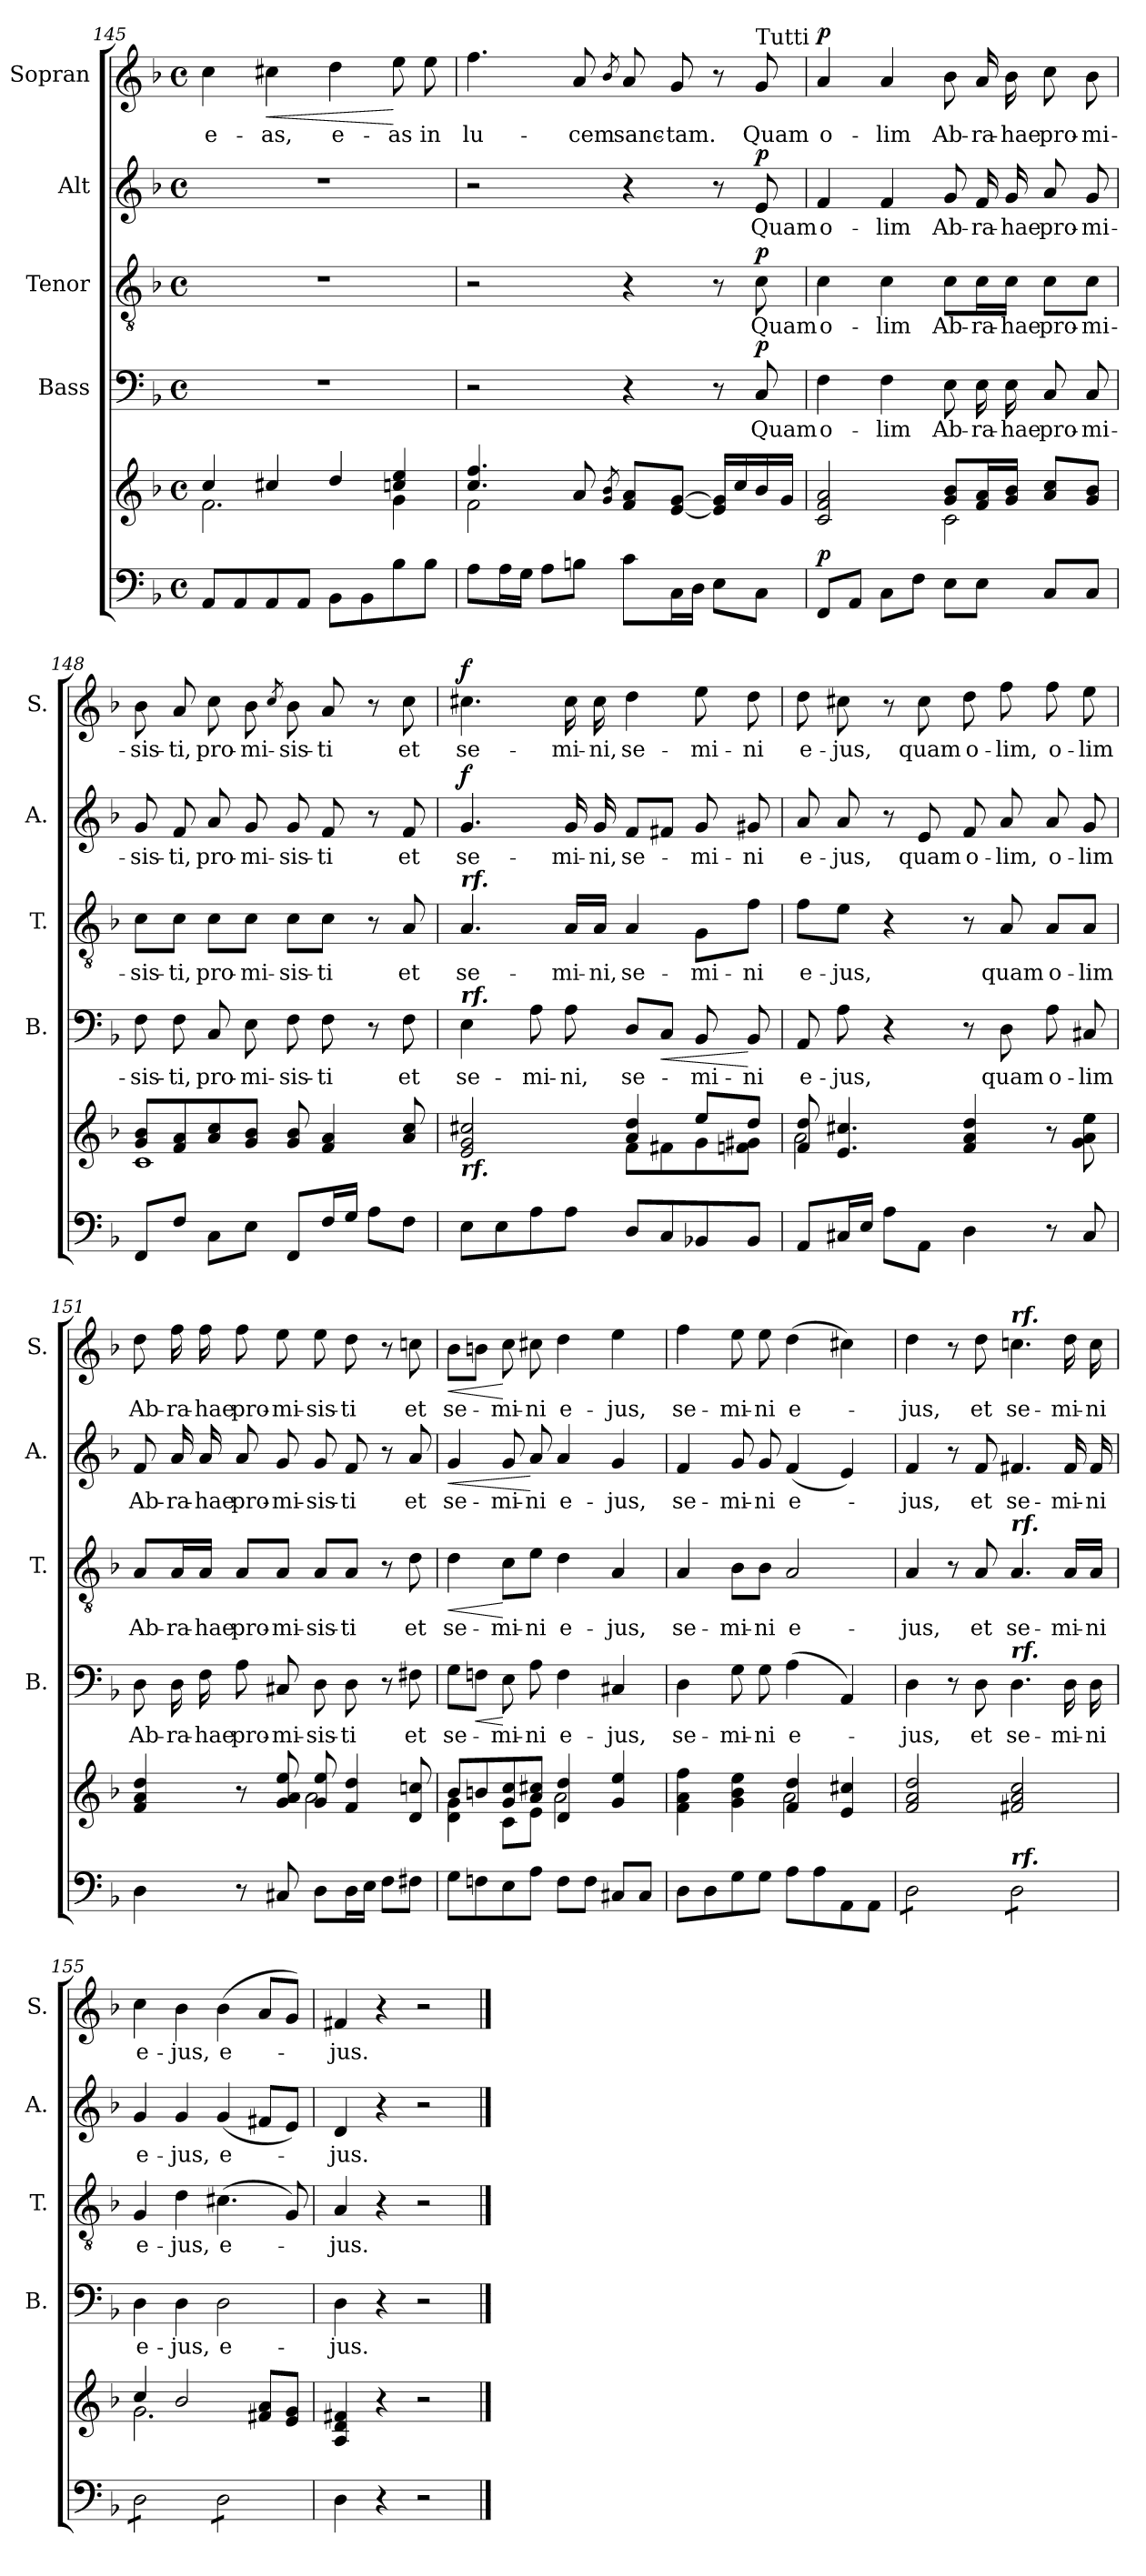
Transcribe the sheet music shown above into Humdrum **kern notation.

**kern	**kern	**dynam	**kern	**text	**dynam	**kern	**text	**dynam	**kern	**text	**dynam	**kern	**text	**dynam
*part5	*part5	*part5	*part4	*part4	*part4	*part3	*part3	*part3	*part2	*part2	*part2	*part1	*part1	*part1
*staff6	*staff5	*staff5/6	*staff4	*staff4	*staff4	*staff3	*staff3	*staff3	*staff2	*staff2	*staff2	*staff1	*staff1	*staff1
*	*	*	*I"Bass	*	*	*I"Tenor	*	*	*I"Alt	*	*	*I"Sopran	*	*
*	*	*	*I'B.	*	*	*I'T.	*	*	*I'A.	*	*	*I'S.	*	*
*clefF4	*clefG2	*	*clefF4	*	*	*clefGv2	*	*	*clefG2	*	*	*clefG2	*	*
*k[b-]	*k[b-]	*	*k[b-]	*	*	*k[b-]	*	*	*k[b-]	*	*	*k[b-]	*	*
*F:	*F:	*	*F:	*	*	*F:	*	*	*F:	*	*	*F:	*	*
*M4/4	*M4/4	*	*M4/4	*	*	*M4/4	*	*	*M4/4	*	*	*M4/4	*	*
*met(c)	*met(c)	*	*met(c)	*	*	*met(c)	*	*	*met(c)	*	*	*met(c)	*	*
=145	=145	=145	=145	=145	=145	=145	=145	=145	=145	=145	=145	=145	=145	=145
*	*^	*	*	*	*	*	*	*	*	*	*	*	*	*
!	!	!	!	!	!	!	!	!	!	!	!	!	!	!LO:LY:b	!
8AA/L	4cc/	2.f\	.	1r	.	.	1r	.	.	1r	.	.	4cc\	e-	.
8AA/	.	.	.	.	.	.	.	.	.	.	.	.	.	.	.
!	!	!	!	!	!	!	!	!	!	!	!	!	!	!LO:LY:b	!LO:HP:b
8AA/	4cc#X/	.	.	.	.	.	.	.	.	.	.	.	4cc#X\	-as,	<
8AA/J	.	.	.	.	.	.	.	.	.	.	.	.	.	.	.
!	!	!	!	!	!	!	!	!	!	!	!	!	!	!LO:LY:b	!
8BB-\L	4dd/	.	.	.	.	.	.	.	.	.	.	.	4dd\	e-	.
8BB-\	.	.	.	.	.	.	.	.	.	.	.	.	.	.	.
!	!	!	!	!	!	!	!	!	!	!	!	!	!	!LO:LY:b	!
8B-\	4ccn/ 4ee/	4g\	.	.	.	.	.	.	.	.	.	.	8ee\	-as	[
!	!	!	!	!	!	!	!	!	!	!	!	!	!	!LO:LY:b	!
8B-\J	.	.	.	.	.	.	.	.	.	.	.	.	8ee\	in	.
!!LO:PB:g=z
=146	=146	=146	=146	=146	=146	=146	=146	=146	=146	=146	=146	=146	=146	=146	=146
!	!	!	!LO:DY:b	!	!	!	!	!	!	!	!	!	!	!LO:LY:b	!LO:DY:a
8A\L	4.cc/ 4.ff/	2f\	pf	2r	.	.	2r	.	.	2r	.	.	4.ff\	lu-	pf
16A\L	.	.	.	.	.	.	.	.	.	.	.	.	.	.	.
16G\JJ	.	.	.	.	.	.	.	.	.	.	.	.	.	.	.
8A\L	.	.	.	.	.	.	.	.	.	.	.	.	.	.	.
!	!	!	!	!	!	!	!	!	!	!	!	!	!	!LO:LY:b	!
8Bn\J	8a/	.	.	.	.	.	.	.	.	.	.	.	8a/	-cem	.
.	8qg/ 8qb-/	.	.	.	.	.	.	.	.	.	.	.	8qb-/	.	.
!	!	!	!	!	!	!	!	!	!	!	!	!	!	!LO:LY:b	!
8c\L	8f/ 8a/L	2ryy	.	4r	.	.	4r	.	.	4r	.	.	8a/	sanc-	.
!	!	!	!	!	!	!	!	!	!	!	!	!	!	!LO:LY:b	!
16C\L	[<8e/ [>8g/J	.	.	.	.	.	.	.	.	.	.	.	8g/	-tam.	.
16D\JJ	.	.	.	.	.	.	.	.	.	.	.	.	.	.	.
8E\L	16e/] 16g/]LL	.	.	8r	.	.	8r	.	.	8r	.	.	8r	.	.
.	16cc/	.	.	.	.	.	.	.	.	.	.	.	.	.	.
!	!	!	!	!	!	!	!	!	!	!	!	!	!LO:TX:a:t=Tutti	!	!
!	!	!	!	!	!LO:LY:b	!LO:DY:a	!	!LO:LY:b	!LO:DY:a	!	!LO:LY:b	!LO:DY:a	!	!LO:LY:b	!
8C\J	16b-/	.	.	8C/	Quam	p	8c\	Quam	p	8e/	Quam	p	8g/	Quam	.
.	16g/JJ	.	.	.	.	.	.	.	.	.	.	.	.	.	.
=147	=147	=147	=147	=147	=147	=147	=147	=147	=147	=147	=147	=147	=147	=147	=147
!	!	!	!LO:DY:a=2	!	!LO:LY:b	!	!	!LO:LY:b	!	!	!LO:LY:b	!	!	!LO:LY:b	!LO:DY:a
8FF/L	2c/ 2f/ 2a/	2ryy	p	4F\	o-	.	4c\	o-	.	4f/	o-	.	4a/	o-	p
8AA/J	.	.	.	.	.	.	.	.	.	.	.	.	.	.	.
!	!	!	!	!	!LO:LY:b	!	!	!LO:LY:b	!	!	!LO:LY:b	!	!	!LO:LY:b	!
8C\L	.	.	.	4F\	-lim	.	4c\	-lim	.	4f/	-lim	.	4a/	-lim	.
8F\J	.	.	.	.	.	.	.	.	.	.	.	.	.	.	.
!	!	!	!	!	!LO:LY:b	!	!	!LO:LY:b	!	!	!LO:LY:b	!	!	!LO:LY:b	!
8E\L	8g/ 8b-/L	2c\	.	8E\	Ab-	.	8c\L	Ab-	.	8g/	Ab-	.	8b-\	Ab-	.
!	!	!	!	!	!LO:LY:b	!	!	!LO:LY:b	!	!	!LO:LY:b	!	!	!LO:LY:b	!
8E\J	16f/ 16a/L	.	.	16E\	-ra-	.	16c\L	-ra-	.	16f/	-ra-	.	16a/	-ra-	.
!	!	!	!	!	!LO:LY:b	!	!	!LO:LY:b	!	!	!LO:LY:b	!	!	!LO:LY:b	!
.	16g/ 16b-/JJ	.	.	16E\	-hae	.	16c\JJ	-hae	.	16g/	-hae	.	16b-\	-hae	.
!	!	!	!	!	!LO:LY:b	!	!	!LO:LY:b	!	!	!LO:LY:b	!	!	!LO:LY:b	!
8C/L	8a/ 8cc/L	.	.	8C/	pro-	.	8c\L	pro-	.	8a/	pro-	.	8cc\	pro-	.
!	!	!	!	!	!LO:LY:b	!	!	!LO:LY:b	!	!	!LO:LY:b	!	!	!LO:LY:b	!
8C/J	8g/ 8b-/J	.	.	8C/	-mi-	.	8c\J	-mi-	.	8g/	-mi-	.	8b-\	-mi-	.
=148	=148	=148	=148	=148	=148	=148	=148	=148	=148	=148	=148	=148	=148	=148	=148
!	!	!	!	!	!LO:LY:b	!	!	!LO:LY:b	!	!	!LO:LY:b	!	!	!LO:LY:b	!
8FF/L	8g/ 8b-/L	1c	.	8F\	-sis-	.	8c\L	-sis-	.	8g/	-sis-	.	8b-\	-sis-	.
!	!	!	!	!	!LO:LY:b	!	!	!LO:LY:b	!	!	!LO:LY:b	!	!	!LO:LY:b	!
8F/J	8f/ 8a/	.	.	8F\	-ti,	.	8c\J	-ti,	.	8f/	-ti,	.	8a/	-ti,	.
!	!	!	!	!	!LO:LY:b	!	!	!LO:LY:b	!	!	!LO:LY:b	!	!	!LO:LY:b	!
8C\L	8a/ 8cc/	.	.	8C/	pro-	.	8c\L	pro-	.	8a/	pro-	.	8cc\	pro-	.
!	!	!	!	!	!LO:LY:b	!	!	!LO:LY:b	!	!	!LO:LY:b	!	!	!LO:LY:b	!
8E\J	8g/ 8b-/J	.	.	8E\	-mi-	.	8c\J	-mi-	.	8g/	-mi-	.	8b-\	-mi-	.
.	.	.	.	.	.	.	.	.	.	.	.	.	8qcc/	.	.
!	!	!	!	!	!LO:LY:b	!	!	!LO:LY:b	!	!	!LO:LY:b	!	!	!LO:LY:b	!
8FF/L	8g/ 8b-/	.	.	8F\	-sis-	.	8c\L	-sis-	.	8g/	-sis-	.	8b-\	-sis-	.
!	!	!	!	!	!LO:LY:b	!	!	!LO:LY:b	!	!	!LO:LY:b	!	!	!LO:LY:b	!
16F/L	4f/ 4a/	.	.	8F\	-ti	.	8c\J	-ti	.	8f/	-ti	.	8a/	-ti	.
16G/JJ	.	.	.	.	.	.	.	.	.	.	.	.	.	.	.
8A\L	.	.	.	8r	.	.	8r	.	.	8r	.	.	8r	.	.
!	!	!	!	!	!LO:LY:b	!	!	!LO:LY:b	!	!	!LO:LY:b	!	!	!LO:LY:b	!
8F\J	8a/ 8cc/	.	.	8F\	et	.	8A/	et	.	8f/	et	.	8cc\	et	.
!!LO:LB:g=z
=149	=149	=149	=149	=149	=149	=149	=149	=149	=149	=149	=149	=149	=149	=149	=149
!	!	!	!	!	!	!	!LO:TX:a:Bi:t=rf.	!	!	!	!	!	!	!	!
!	!	!	!	!LO:TX:a:Bi:t=rf.	!	!	!	!	!	!	!	!	!	!	!
!	!LO:TX:b:Bi:t=rf.	!	!	!	!	!	!	!	!	!	!	!	!	!	!
!	!	!	!	!	!LO:LY:b	!	!	!LO:LY:b	!	!	!LO:LY:b	!LO:DY:a	!	!LO:LY:b	!LO:DY:a
8E\L	2e/ 2g/ 2cc#X/	2ryy	.	4E\	se-	.	4.A/	se-	.	4.g/	se-	f	4.cc#X\	se-	f
8E\	.	.	.	.	.	.	.	.	.	.	.	.	.	.	.
!	!	!	!	!	!LO:LY:b	!	!	!	!	!	!	!	!	!	!
8A\	.	.	.	8A\	-mi-	.	.	.	.	.	.	.	.	.	.
!	!	!	!	!	!LO:LY:b	!	!	!LO:LY:b	!	!	!LO:LY:b	!	!	!LO:LY:b	!
8A\J	.	.	.	8A\	-ni,	.	16A/LL	-mi-	.	16g/	-mi-	.	16cc#\	-mi-	.
!	!	!	!	!	!	!	!	!LO:LY:b	!	!	!LO:LY:b	!	!	!LO:LY:b	!
.	.	.	.	.	.	.	16A/JJ	-ni,	.	16g/	-ni,	.	16cc#\	-ni,	.
!	!	!	!	!	!LO:LY:b	!	!	!LO:LY:b	!	!	!LO:LY:b	!	!	!LO:LY:b	!
8D/L	4a/ 4dd/	8f\L	.	8D/L	se-	.	4A/	se-	.	8f/L	se-	.	4dd\	se-	.
!	!	!	!	!	!	!LO:HP:b	!	!	!	!	!	!	!	!	!
8C/	.	8f#X\	.	8C/J	.	<	.	.	.	8f#X/J	.	.	.	.	.
!	!	!	!	!	!LO:LY:b	!	!	!LO:LY:b	!	!	!LO:LY:b	!	!	!LO:LY:b	!
8BB-X/	8ee/L	8g\	.	8BB-/	-mi-	.	8G\L	-mi-	.	8g/	-mi-	.	8ee\	-mi-	.
!	!	!	!	!	!LO:LY:b	!	!	!LO:LY:b	!	!	!LO:LY:b	!	!	!LO:LY:b	!
8BB-/J	8dd/J	8fn\ 8g#X\J	.	8BB-/	-ni	[	8f\J	-ni	.	8g#X/	-ni	.	8dd\	-ni	.
=150	=150	=150	=150	=150	=150	=150	=150	=150	=150	=150	=150	=150	=150	=150	=150
!	!	!	!LO:DY:a=2	!	!LO:LY:b	!	!	!LO:LY:b	!	!	!LO:LY:b	!	!	!LO:LY:b	!
8AA/L	8f/ 8dd/	2a\	pf	8AA/	e-	.	8f\L	e-	.	8a/	e-	.	8dd\	e-	.
!	!	!	!	!	!LO:LY:b	!	!	!LO:LY:b	!	!	!LO:LY:b	!	!	!LO:LY:b	!
16C#X/L	4.e/ 4.cc#X/	.	.	8A\	-jus,	.	8e\J	-jus,	.	8a/	-jus,	.	8cc#X\	-jus,	.
16E/JJ	.	.	.	.	.	.	.	.	.	.	.	.	.	.	.
8A\L	.	.	.	4r	.	.	4r	.	.	8r	.	.	8r	.	.
!	!	!	!	!	!	!	!	!	!	!	!LO:LY:b	!	!	!LO:LY:b	!
8AA\J	.	.	.	.	.	.	.	.	.	8e/	quam	.	8cc#\	quam	.
!	!	!	!	!	!	!	!	!	!	!	!LO:LY:b	!	!	!LO:LY:b	!
4D\	4f/ 4a/ 4dd/	2ryy	.	8r	.	.	8r	.	.	8f/	o-	.	8dd\	o-	.
!	!	!	!	!	!LO:LY:b	!	!	!LO:LY:b	!	!	!LO:LY:b	!	!	!LO:LY:b	!
.	.	.	.	8D\	quam	.	8A/	quam	.	8a/	-lim,	.	8ff\	-lim,	.
!	!	!	!	!	!LO:LY:b	!	!	!LO:LY:b	!	!	!LO:LY:b	!	!	!LO:LY:b	!
8r	8r	.	.	8A\	o-	.	8A/L	o-	.	8a/	o-	.	8ff\	o-	.
!	!	!	!	!	!LO:LY:b	!	!	!LO:LY:b	!	!	!LO:LY:b	!	!	!LO:LY:b	!
8C#/	8g\ 8a\ 8ee\	.	.	8C#X/	-lim	.	8A/J	-lim	.	8g/	-lim	.	8ee\	-lim	.
=151	=151	=151	=151	=151	=151	=151	=151	=151	=151	=151	=151	=151	=151	=151	=151
!	!	!	!	!	!LO:LY:b	!	!	!LO:LY:b	!	!	!LO:LY:b	!	!	!LO:LY:b	!
4D\	4f/ 4a/ 4dd/	2ryy	.	8D\	Ab-	.	8A/L	Ab-	.	8f/	Ab-	.	8dd\	Ab-	.
!	!	!	!	!	!LO:LY:b	!	!	!LO:LY:b	!	!	!LO:LY:b	!	!	!LO:LY:b	!
.	.	.	.	16D\	-ra-	.	16A/L	-ra-	.	16a/	-ra-	.	16ff\	-ra-	.
!	!	!	!	!	!LO:LY:b	!	!	!LO:LY:b	!	!	!LO:LY:b	!	!	!LO:LY:b	!
.	.	.	.	16F\	-hae	.	16A/JJ	-hae	.	16a/	-hae	.	16ff\	-hae	.
!	!	!	!	!	!LO:LY:b	!	!	!LO:LY:b	!	!	!LO:LY:b	!	!	!LO:LY:b	!
8r	8r	.	.	8A\	pro-	.	8A/L	pro-	.	8a/	pro-	.	8ff\	pro-	.
!	!	!	!	!	!LO:LY:b	!	!	!LO:LY:b	!	!	!LO:LY:b	!	!	!LO:LY:b	!
8C#X/	8g/ 8a/ 8ee/	.	.	8C#X/	-mi-	.	8A/J	-mi-	.	8g/	-mi-	.	8ee\	-mi-	.
!	!	!	!	!	!LO:LY:b	!	!	!LO:LY:b	!	!	!LO:LY:b	!	!	!LO:LY:b	!
8D\L	8g/ 8ee/	2a\	.	8D\	-sis-	.	8A/L	-sis-	.	8g/	-sis-	.	8ee\	-sis-	.
!	!	!	!	!	!LO:LY:b	!	!	!LO:LY:b	!	!	!LO:LY:b	!	!	!LO:LY:b	!
16D\L	4f/ 4dd/	.	.	8D\	-ti	.	8A/J	-ti	.	8f/	-ti	.	8dd\	-ti	.
16E\JJ	.	.	.	.	.	.	.	.	.	.	.	.	.	.	.
8F\L	.	.	.	8r	.	.	8r	.	.	8r	.	.	8r	.	.
!	!	!	!	!	!LO:LY:b	!	!	!LO:LY:b	!	!	!LO:LY:b	!	!	!LO:LY:b	!
8F#X\J	8d/ 8ccn/	.	.	8F#X\	et	.	8d\	et	.	8a/	et	.	8ccn\	et	.
!!LO:PB:g=z
=152	=152	=152	=152	=152	=152	=152	=152	=152	=152	=152	=152	=152	=152	=152	=152
!	!	!	!	!	!LO:LY:b	!	!	!LO:LY:b	!LO:HP:b	!	!LO:LY:b	!LO:HP:b	!	!LO:LY:b	!LO:HP:b
8G\L	8b-/L	4d\ 4g\	.	8G\L	se-	.	4d\	se-	<	4g/	se-	<	8b-\L	se-	<
!	!	!	!	!	!	!LO:HP:b	!	!	!	!	!	!	!	!	!
8Fn\	8bn/	.	.	8Fn\J	.	<	.	.	.	.	.	.	8bn\J	.	.
!	!	!	!	!	!LO:LY:b	!	!	!LO:LY:b	!	!	!LO:LY:b	!	!	!LO:LY:b	!
8E\	8g/ 8cc/	8c\L	.	8E\	-mi-	[	8c\L	-mi-	[	8g/	-mi-	.	8cc\	-mi-	[
!	!	!	!	!	!LO:LY:b	!	!	!LO:LY:b	!	!	!LO:LY:b	!	!	!LO:LY:b	!
8A\J	8a/ 8cc#X/J	8e\J	.	8A\	-ni	.	8e\J	-ni	.	8a/	-ni	[	8cc#X\	-ni	.
!	!	!	!	!	!LO:LY:b	!LO:DY:a	!	!LO:LY:b	!LO:DY:a	!	!LO:LY:b	!LO:DY:a	!	!LO:LY:b	!LO:DY:a
8F\L	4d/ 4dd/	2a\	.	4F\	e-	pf	4d\	e-	pf	4a/	e-	pf	4dd\	e-	pf
!	!	!	!LO:DY:a=2	!	!	!	!	!	!	!	!	!	!	!	!
8F\J	.	.	pf	.	.	.	.	.	.	.	.	.	.	.	.
!	!	!	!	!	!LO:LY:b	!	!	!LO:LY:b	!	!	!LO:LY:b	!	!	!LO:LY:b	!
8C#X/L	4g/ 4ee/	.	.	4C#X/	-jus,	.	4A/	-jus,	.	4g/	-jus,	.	4ee\	-jus,	.
8C#/J	.	.	.	.	.	.	.	.	.	.	.	.	.	.	.
=153	=153	=153	=153	=153	=153	=153	=153	=153	=153	=153	=153	=153	=153	=153	=153
!	!	!	!	!	!LO:LY:b	!	!	!LO:LY:b	!	!	!LO:LY:b	!	!	!LO:LY:b	!
8D\L	4f\ 4a\ 4ff\	2ryy	.	4D\	se-	.	4A/	se-	.	4f/	se-	.	4ff\	se-	.
8D\	.	.	.	.	.	.	.	.	.	.	.	.	.	.	.
!	!	!	!	!	!LO:LY:b	!	!	!LO:LY:b	!	!	!LO:LY:b	!	!	!LO:LY:b	!
8G\	4g\ 4b-\ 4ee\	.	.	8G\	-mi-	.	8B-\L	-mi-	.	8g/	-mi-	.	8ee\	-mi-	.
!	!	!	!	!	!LO:LY:b	!	!	!LO:LY:b	!	!	!LO:LY:b	!	!	!LO:LY:b	!
8G\J	.	.	.	8G\	-ni	.	8B-\J	-ni	.	8g/	-ni	.	8ee\	-ni	.
!	!	!	!	!	!LO:LY:b	!	!	!LO:LY:b	!	!	!LO:LY:b	!	!	!LO:LY:b	!
8A\L	4f/ 4dd/	2a\	.	(>4A\	e-	.	2A/	e-	.	(<4f/	e-	.	(>4dd\	e-	.
8A\	.	.	.	.	.	.	.	.	.	.	.	.	.	.	.
8AA\	4e/ 4cc#X/	.	.	4AA/)	.	.	.	.	.	4e/)	.	.	4cc#X\)	.	.
8AA\J	.	.	.	.	.	.	.	.	.	.	.	.	.	.	.
*	*v	*v	*	*	*	*	*	*	*	*	*	*	*	*	*
=154	=154	=154	=154	=154	=154	=154	=154	=154	=154	=154	=154	=154	=154	=154
!	!	!	!	!LO:LY:b	!	!	!LO:LY:b	!	!	!LO:LY:b	!	!	!LO:LY:b	!
*tremolo	*	*	*	*	*	*	*	*	*	*	*	*	*	*
8D\L	2f/ 2a/ 2dd/	.	4D\	-jus,	.	4A/	-jus,	.	4f/	-jus,	.	4dd\	-jus,	.
8D\	.	.	.	.	.	.	.	.	.	.	.	.	.	.
8D\	.	.	8r	.	.	8r	.	.	8r	.	.	8r	.	.
!	!	!	!	!LO:LY:b	!	!	!LO:LY:b	!	!	!LO:LY:b	!	!	!LO:LY:b	!
8D\J	.	.	8D\	et	.	8A/	et	.	8f/	et	.	8dd\	et	.
!	!	!	!	!	!	!	!	!	!	!	!	!LO:TX:a:Bi:t=rf.	!	!
!	!	!	!	!	!	!LO:TX:a:Bi:t=rf.	!	!	!	!	!	!	!	!
!	!	!	!LO:TX:a:Bi:t=rf.	!	!	!	!	!	!	!	!	!	!	!
!LO:TX:a:Bi:t=rf.	!	!	!	!	!	!	!	!	!	!	!	!	!	!
!	!	!	!	!LO:LY:b	!	!	!LO:LY:b	!	!	!LO:LY:b	!	!	!LO:LY:b	!
8D\L	2f#X/ 2a/ 2cc/	.	4.D\	se-	.	4.A/	se-	.	4.f#X/	se-	.	4.ccn\	se-	.
8D\	.	.	.	.	.	.	.	.	.	.	.	.	.	.
8D\	.	.	.	.	.	.	.	.	.	.	.	.	.	.
!	!	!	!	!LO:LY:b	!	!	!LO:LY:b	!	!	!LO:LY:b	!	!	!LO:LY:b	!
8D\J	.	.	16D\	-mi-	.	16A/LL	-mi-	.	16f#/	-mi-	.	16dd\	-mi-	.
!	!	!	!	!LO:LY:b	!	!	!LO:LY:b	!	!	!LO:LY:b	!	!	!LO:LY:b	!
.	.	.	16D\	-ni	.	16A/JJ	-ni	.	16f#/	-ni	.	16cc\	-ni	.
=155	=155	=155	=155	=155	=155	=155	=155	=155	=155	=155	=155	=155	=155	=155
*	*^	*	*	*	*	*	*	*	*	*	*	*	*	*
!	!	!	!	!	!LO:LY:b	!	!	!LO:LY:b	!	!	!LO:LY:b	!	!	!LO:LY:b	!
8D\L	4cc/	2.g\	.	4D\	e-	.	4G/	e-	.	4g/	e-	.	4cc\	e-	.
8D\	.	.	.	.	.	.	.	.	.	.	.	.	.	.	.
!	!	!	!	!	!LO:LY:b	!	!	!LO:LY:b	!	!	!LO:LY:b	!	!	!LO:LY:b	!
8D\	2b-/	.	.	4D\	-jus,	.	4d\	-jus,	.	4g/	-jus,	.	4b-\	-jus,	.
8D\J	.	.	.	.	.	.	.	.	.	.	.	.	.	.	.
!	!	!	!	!	!LO:LY:b	!	!	!LO:LY:b	!	!	!LO:LY:b	!	!	!LO:LY:b	!
8D\L	.	.	.	2D\	e-	.	(>4.c#X\	e-	.	(<4g/	e-	.	(>4b-\	e-	.
8D\	.	.	.	.	.	.	.	.	.	.	.	.	.	.	.
8D\	8f#X/ 8a/L	4ryy	.	.	.	.	.	.	.	8f#X/L	.	.	8a/L	.	.
8D\J	8e/ 8g/J	.	.	.	.	.	8G/)	.	.	8e/J)	.	.	8g/J)	.	.
*Xtremolo	*	*	*	*	*	*	*	*	*	*	*	*	*	*	*
*	*v	*v	*	*	*	*	*	*	*	*	*	*	*	*	*
=156	=156	=156	=156	=156	=156	=156	=156	=156	=156	=156	=156	=156	=156	=156
!	!	!	!	!LO:LY:b	!	!	!LO:LY:b	!	!	!LO:LY:b	!	!	!LO:LY:b	!
4D\	4A/ 4d/ 4f#X/	.	4D\	-jus.	.	4A/	-jus.	.	4d/	-jus.	.	4f#X/	-jus.	.
4r	4r	.	4r	.	.	4r	.	.	4r	.	.	4r	.	.
2r	2r	.	2r	.	.	2r	.	.	2r	.	.	2r	.	.
==	==	==	==	==	==	==	==	==	==	==	==	==	==	==
*-	*-	*-	*-	*-	*-	*-	*-	*-	*-	*-	*-	*-	*-	*-
